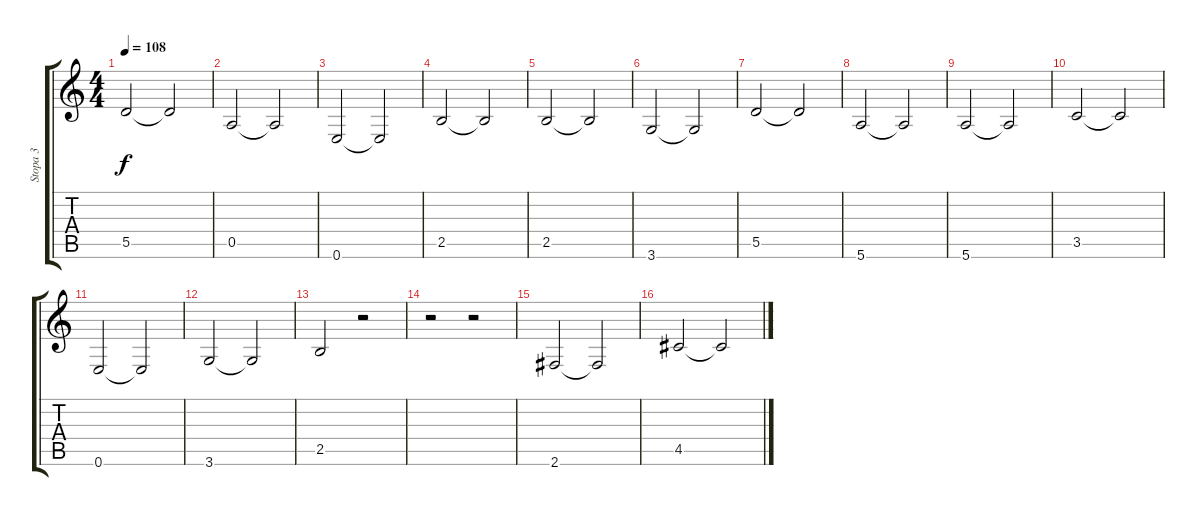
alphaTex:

\track ("Stopa 3" "Stopa 3") {instrument fretlessbass}
\staff {score tabs}
\tuning (E4 B3 G3 D3 A2 E2) {hide}
\ts (4 4)
\tempo 108
\clef g2
\ks c
5.5.2{dy f} 5.5{t}.2 |
0.5.2 0.5{t}.2 |
0.6.2 0.6{t}.2 |
2.5.2 2.5{t}.2 |
2.5.2 2.5{t}.2 |
3.6.2 3.6{t}.2 |
5.5.2 5.5{t}.2 |
5.6.2 5.6{t}.2 |
5.6.2 5.6{t}.2 |
3.5.2 3.5{t}.2 |
0.6.2 0.6{t}.2 |
3.6.2 3.6{t}.2 |
2.5.2 r.2 |
r.2 r.2 |
2.6.2 2.6{t}.2 |
4.5.2 4.5{t}.2
